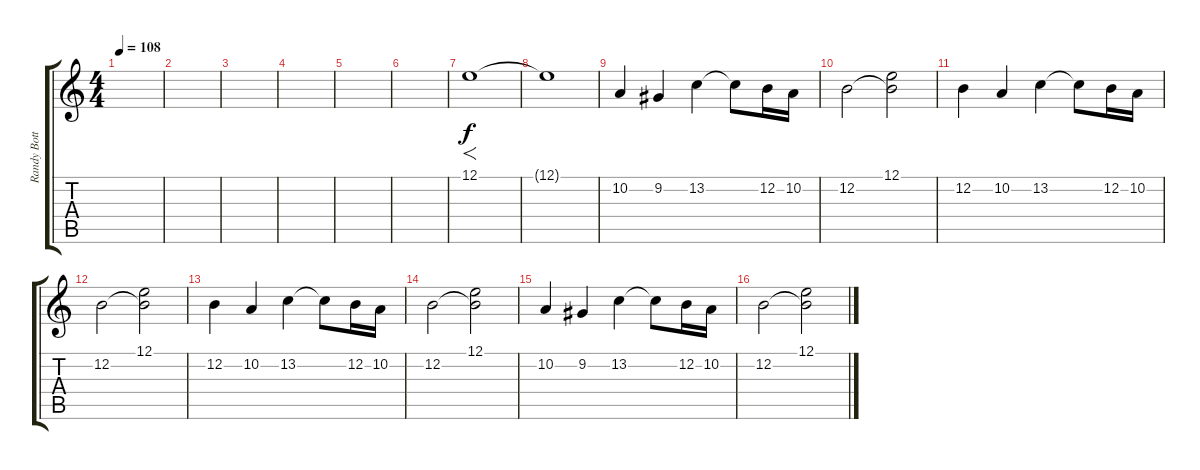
\track ("Randy Bottum" "Randy Bott") {instrument stringensemble2}
\staff {score tabs}
\tuning (E4 B3 G3 D3 A2 E2) {hide}
\ts (4 4)
\tempo 108
\clef g2
\ks c
|
|
|
|
|
|
12.1.1{f} |
12.1{t}.1 |
10.2.4 9.2.4 13.2.4 13.2{t}.8 12.2.16 10.2.16 |
12.2.2 (12.1 12.2{t}).2 |
12.2.4 10.2.4 13.2.4 13.2{t}.8 12.2.16 10.2.16 |
12.2.2 (12.1 12.2{t}).2 |
12.2.4 10.2.4 13.2.4 13.2{t}.8 12.2.16 10.2.16 |
12.2.2 (12.1 12.2{t}).2 |
10.2.4 9.2.4 13.2.4 13.2{t}.8 12.2.16 10.2.16 |
12.2.2 (12.1 12.2{t}).2
